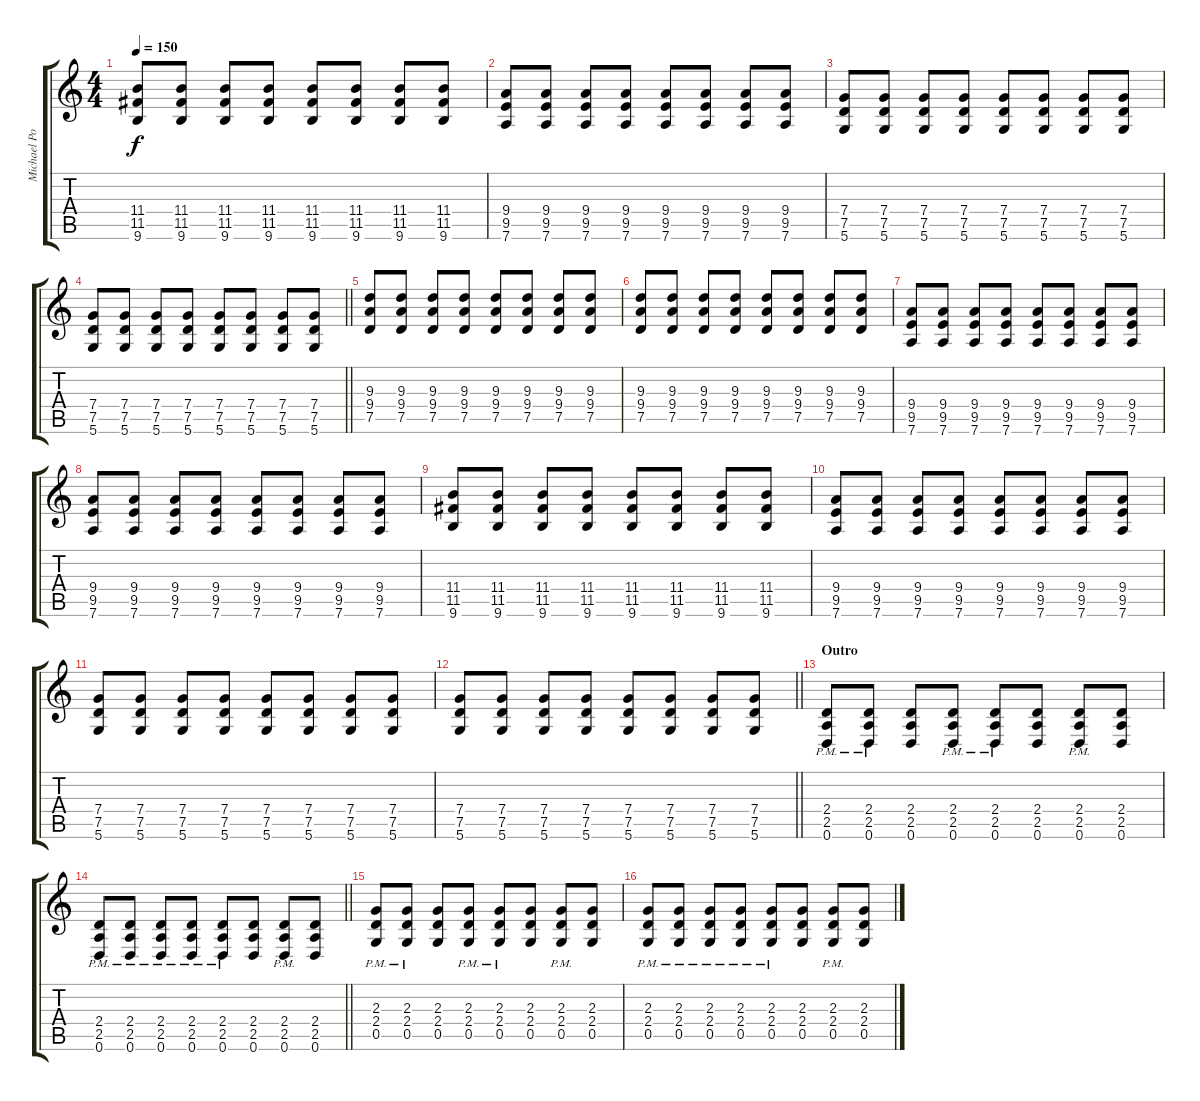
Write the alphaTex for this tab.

\track ("Michael Poulsen Rythm " "Michael Po") {instrument distortionguitar}
\staff {score tabs}
\tuning (D4 A3 F3 C3 G2 D2) {hide}
\ts (4 4)
\tempo 150
\clef g2
\ks c
(11.4 11.5 9.6).8{dy f} (11.4 11.5 9.6).8 (11.4 11.5 9.6).8 (11.4 11.5 9.6).8 (11.4 11.5 9.6).8 (11.4 11.5 9.6).8 (11.4 11.5 9.6).8 (11.4 11.5 9.6).8 |
(9.4 9.5 7.6).8 (9.4 9.5 7.6).8 (9.4 9.5 7.6).8 (9.4 9.5 7.6).8 (9.4 9.5 7.6).8 (9.4 9.5 7.6).8 (9.4 9.5 7.6).8 (9.4 9.5 7.6).8 |
(7.4 7.5 5.6).8 (7.4 7.5 5.6).8 (7.4 7.5 5.6).8 (7.4 7.5 5.6).8 (7.4 7.5 5.6).8 (7.4 7.5 5.6).8 (7.4 7.5 5.6).8 (7.4 7.5 5.6).8 |
\barLineRight lightlight
(7.4 7.5 5.6).8 (7.4 7.5 5.6).8 (7.4 7.5 5.6).8 (7.4 7.5 5.6).8 (7.4 7.5 5.6).8 (7.4 7.5 5.6).8 (7.4 7.5 5.6).8 (7.4 7.5 5.6).8 |
(9.3 9.4 7.5).8 (9.3 9.4 7.5).8 (9.3 9.4 7.5).8 (9.3 9.4 7.5).8 (9.3 9.4 7.5).8 (9.3 9.4 7.5).8 (9.3 9.4 7.5).8 (9.3 9.4 7.5).8 |
(9.3 9.4 7.5).8 (9.3 9.4 7.5).8 (9.3 9.4 7.5).8 (9.3 9.4 7.5).8 (9.3 9.4 7.5).8 (9.3 9.4 7.5).8 (9.3 9.4 7.5).8 (9.3 9.4 7.5).8 |
(9.4 9.5 7.6).8 (9.4 9.5 7.6).8 (9.4 9.5 7.6).8 (9.4 9.5 7.6).8 (9.4 9.5 7.6).8 (9.4 9.5 7.6).8 (9.4 9.5 7.6).8 (9.4 9.5 7.6).8 |
(9.4 9.5 7.6).8 (9.4 9.5 7.6).8 (9.4 9.5 7.6).8 (9.4 9.5 7.6).8 (9.4 9.5 7.6).8 (9.4 9.5 7.6).8 (9.4 9.5 7.6).8 (9.4 9.5 7.6).8 |
(11.4 11.5 9.6).8 (11.4 11.5 9.6).8 (11.4 11.5 9.6).8 (11.4 11.5 9.6).8 (11.4 11.5 9.6).8 (11.4 11.5 9.6).8 (11.4 11.5 9.6).8 (11.4 11.5 9.6).8 |
(9.4 9.5 7.6).8 (9.4 9.5 7.6).8 (9.4 9.5 7.6).8 (9.4 9.5 7.6).8 (9.4 9.5 7.6).8 (9.4 9.5 7.6).8 (9.4 9.5 7.6).8 (9.4 9.5 7.6).8 |
(7.4 7.5 5.6).8 (7.4 7.5 5.6).8 (7.4 7.5 5.6).8 (7.4 7.5 5.6).8 (7.4 7.5 5.6).8 (7.4 7.5 5.6).8 (7.4 7.5 5.6).8 (7.4 7.5 5.6).8 |
\barLineRight lightlight
(7.4 7.5 5.6).8 (7.4 7.5 5.6).8 (7.4 7.5 5.6).8 (7.4 7.5 5.6).8 (7.4 7.5 5.6).8 (7.4 7.5 5.6).8 (7.4 7.5 5.6).8 (7.4 7.5 5.6).8 |
\section ("" "Outro")
(2.4{pm} 2.5{pm} 0.6{pm}).8 (2.4{pm} 2.5{pm} 0.6{pm}).8 (2.4 2.5 0.6).8 (2.4{pm} 2.5{pm} 0.6{pm}).8 (2.4{pm} 2.5{pm} 0.6{pm}).8 (2.4 2.5 0.6).8 (2.4{pm} 2.5{pm} 0.6{pm}).8 (2.4 2.5 0.6).8 |
\barLineRight lightlight
(2.4{pm} 2.5{pm} 0.6{pm}).8 (2.4{pm} 2.5{pm} 0.6{pm}).8 (2.4{pm} 2.5{pm} 0.6{pm}).8 (2.4{pm} 2.5{pm} 0.6{pm}).8 (2.4{pm} 2.5{pm} 0.6{pm}).8 (2.4 2.5 0.6).8 (2.4{pm} 2.5{pm} 0.6{pm}).8 (2.4 2.5 0.6).8 |
\section ("" "")
(2.3{pm} 2.4{pm} 0.5{pm}).8 (2.3{pm} 2.4{pm} 0.5{pm}).8 (2.3 2.4 0.5).8 (2.3{pm} 2.4{pm} 0.5{pm}).8 (2.3{pm} 2.4{pm} 0.5{pm}).8 (2.3 2.4 0.5).8 (2.3{pm} 2.4{pm} 0.5{pm}).8 (2.3 2.4 0.5).8 |
(2.3{pm} 2.4{pm} 0.5{pm}).8 (2.3{pm} 2.4{pm} 0.5{pm}).8 (2.3{pm} 2.4{pm} 0.5{pm}).8 (2.3{pm} 2.4{pm} 0.5{pm}).8 (2.3{pm} 2.4{pm} 0.5{pm}).8 (2.3 2.4 0.5).8 (2.3{pm} 2.4{pm} 0.5{pm}).8 (2.3 2.4 0.5).8
